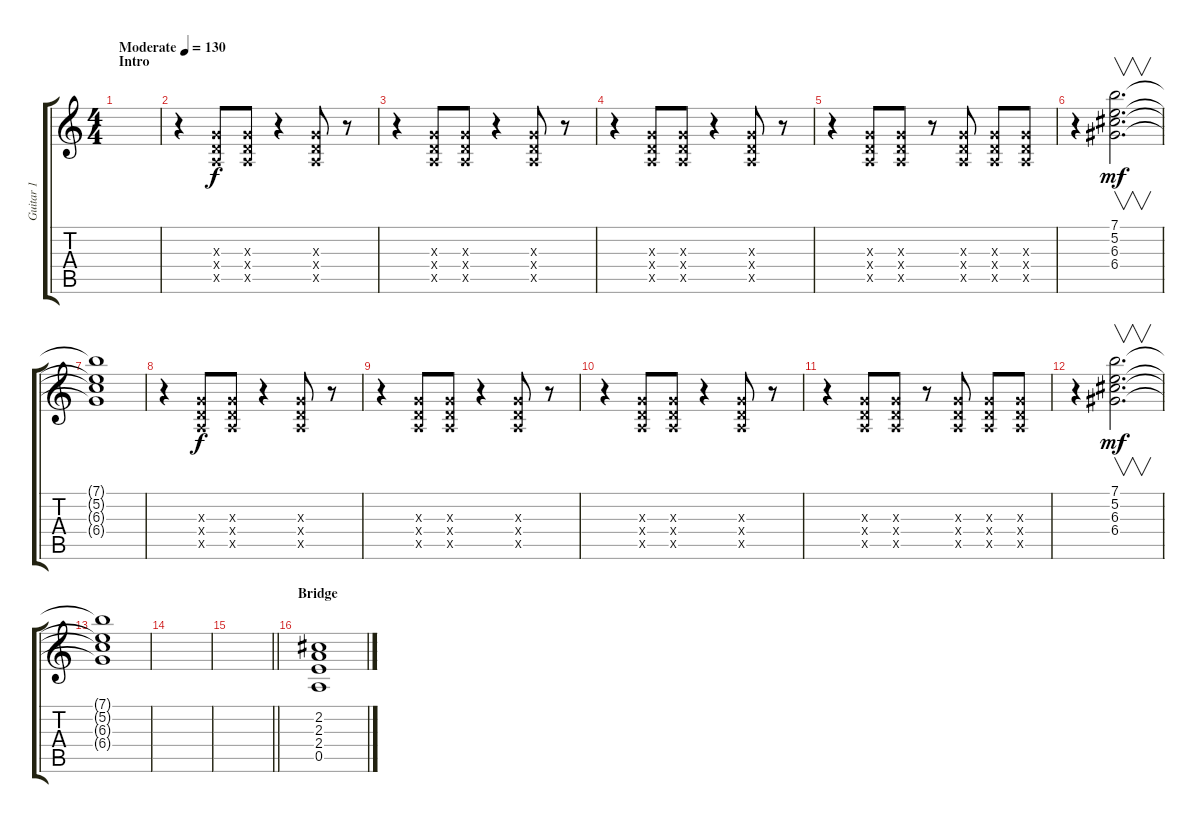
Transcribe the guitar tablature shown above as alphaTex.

\track ("Guitar 1" "Guitar 1") {instrument distortionguitar}
\staff {score tabs}
\tuning (E4 B3 G3 D3 A2 E2) {hide}
\ts (4 4)
\section ("" "Intro")
\tempo (130 "Moderate")
\clef g2
\ks c
|
r.4 (0.3{x} 0.4{x} 0.5{x}).8 (0.3{x} 0.4{x} 0.5{x}).8 r.4 (0.3{x} 0.4{x} 0.5{x}).8 r.8 |
r.4 (0.3{x} 0.4{x} 0.5{x}).8 (0.3{x} 0.4{x} 0.5{x}).8 r.4 (0.3{x} 0.4{x} 0.5{x}).8 r.8 |
r.4 (0.3{x} 0.4{x} 0.5{x}).8 (0.3{x} 0.4{x} 0.5{x}).8 r.4 (0.3{x} 0.4{x} 0.5{x}).8 r.8 |
r.4 (0.3{x} 0.4{x} 0.5{x}).8 (0.3{x} 0.4{x} 0.5{x}).8 r.8 (0.3{x} 0.4{x} 0.5{x}).8 (0.3{x} 0.4{x} 0.5{x}).8 (0.3{x} 0.4{x} 0.5{x}).8 |
r.4 (7.1 5.2 6.3 6.4).2{v d dy mf} |
(7.1{t} 5.2{t} 6.3{t} 6.4{t}).1 |
r.4 (0.3{x} 0.4{x} 0.5{x}).8{dy f} (0.3{x} 0.4{x} 0.5{x}).8 r.4 (0.3{x} 0.4{x} 0.5{x}).8 r.8 |
r.4 (0.3{x} 0.4{x} 0.5{x}).8 (0.3{x} 0.4{x} 0.5{x}).8 r.4 (0.3{x} 0.4{x} 0.5{x}).8 r.8 |
r.4 (0.3{x} 0.4{x} 0.5{x}).8 (0.3{x} 0.4{x} 0.5{x}).8 r.4 (0.3{x} 0.4{x} 0.5{x}).8 r.8 |
r.4 (0.3{x} 0.4{x} 0.5{x}).8 (0.3{x} 0.4{x} 0.5{x}).8 r.8 (0.3{x} 0.4{x} 0.5{x}).8 (0.3{x} 0.4{x} 0.5{x}).8 (0.3{x} 0.4{x} 0.5{x}).8 |
r.4 (7.1 5.2 6.3 6.4).2{v d dy mf} |
(7.1{t} 5.2{t} 6.3{t} 6.4{t}).1 |
|
\barLineRight lightlight
|
\section ("" "Bridge")
(2.2 2.3 2.4 0.5).1
